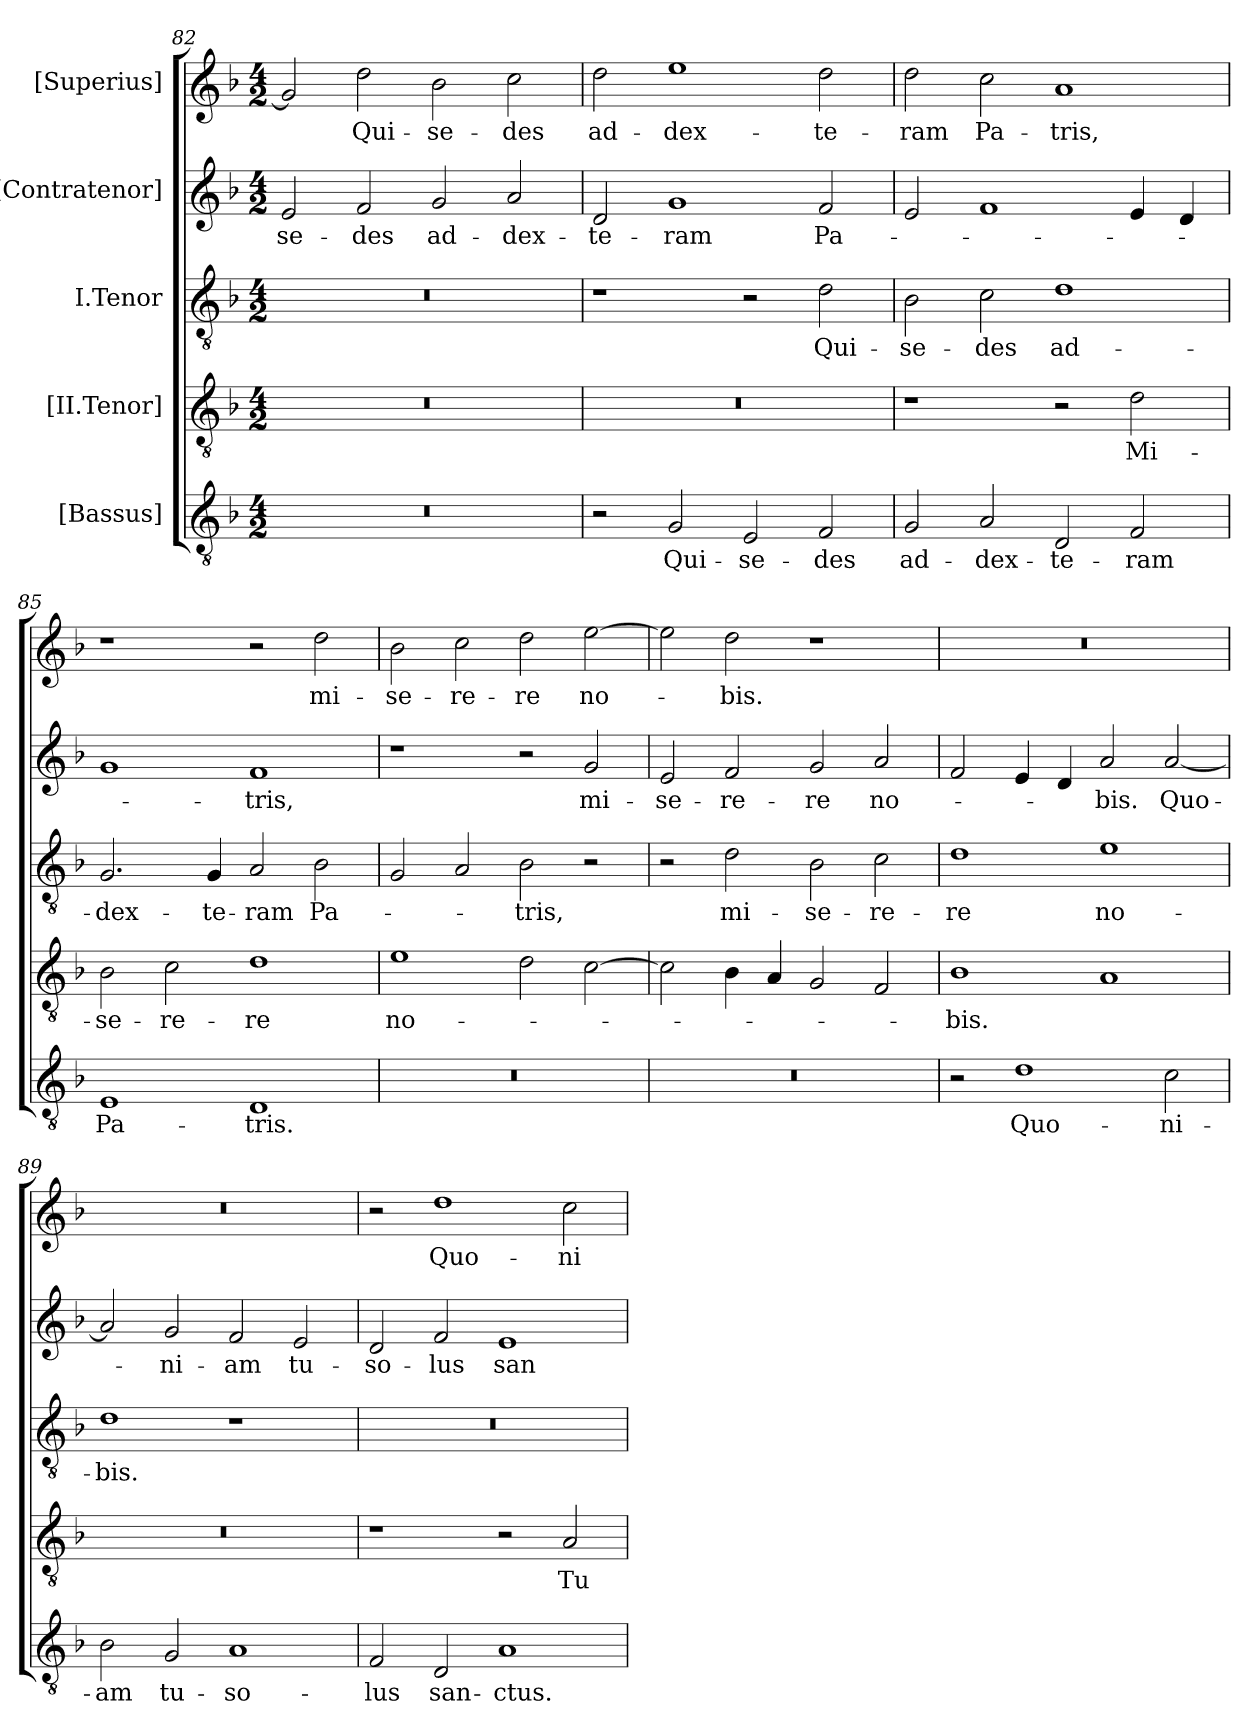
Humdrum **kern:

**kern	**text	**kern	**text	**kern	**text	**kern	**text	**kern	**text
*part5	*part5	*part4	*part4	*part3	*part3	*part2	*part2	*part1	*part1
*staff5	*staff5	*staff4	*staff4	*staff3	*staff3	*staff2	*staff2	*staff1	*staff1
*I"[Bassus]	*	*I"[II.Tenor]	*	*I"I.Tenor	*	*I"[Contratenor]	*	*I"[Superius]	*
*clefGv2	*	*clefGv2	*	*clefGv2	*	*clefG2	*	*clefG2	*
*k[b-]	*	*k[b-]	*	*k[b-]	*	*k[b-]	*	*k[b-]	*
*M4/2	*	*M4/2	*	*M4/2	*	*M4/2	*	*M4/2	*
=82	=82	=82	=82	=82	=82	=82	=82	=82	=82
0r	.	0r	.	0r	.	2e/	se-	2g/]	.
.	.	.	.	.	.	2f/	-des	2dd\	Qui-
.	.	.	.	.	.	2g/	ad-	2b-\	se-
.	.	.	.	.	.	2a/	dex-	2cc\	-des
=83	=83	=83	=83	=83	=83	=83	=83	=83	=83
2r	.	0r	.	1r	.	2d/	-te-	2dd\	ad-
2G/	Qui-	.	.	.	.	1g/	-ram	1ee\	dex-
2E/	se-	.	.	2r	.	.	.	.	.
2F/	-des	.	.	2d\	Qui-	2f/	Pa-	2dd\	-te-
=84	=84	=84	=84	=84	=84	=84	=84	=84	=84
2G/	ad-	1r	.	2B-\	se-	2e/	.	2dd\	-ram
2A/	dex-	.	.	2c\	-des	1f/	.	2cc\	Pa-
2D/	-te-	2r	.	1d\	ad-	.	.	1a/	-tris,
2F/	-ram	2d\	Mi-	.	.	4e/	.	.	.
.	.	.	.	.	.	4d/	.	.	.
=85	=85	=85	=85	=85	=85	=85	=85	=85	=85
1E/	Pa-	2B-\	-se-	2.G/	dex-	1g/	.	1r	.
.	.	2c\	-re-	.	.	.	.	.	.
.	.	.	.	4G/	-te-	.	.	.	.
1D/	-tris.	1d\	-re	2A/	-ram	1f/	-tris,	2r	.
.	.	.	.	2B-\	Pa-	.	.	2dd\	mi-
=86	=86	=86	=86	=86	=86	=86	=86	=86	=86
0r	.	1e\	no-	2G/	.	1r	.	2b-\	-se-
.	.	.	.	2A/	.	.	.	2cc\	-re-
.	.	2d\	.	2B-\	-tris,	2r	.	2dd\	-re
.	.	[2c\	.	2r	.	2g/	mi-	[2ee\	no-
=87	=87	=87	=87	=87	=87	=87	=87	=87	=87
0r	.	2c\]	.	2r	.	2e/	-se-	2ee\]	.
.	.	4B-\	.	2d\	mi-	2f/	-re-	2dd\	-bis.
.	.	4A/	.	.	.	.	.	.	.
.	.	2G/	.	2B-\	-se-	2g/	-re	1r	.
.	.	2F/	.	2c\	-re-	2a/	no-	.	.
=88	=88	=88	=88	=88	=88	=88	=88	=88	=88
2r	.	1B-\	-bis.	1d\	-re	2f/	.	0r	.
1d\	Quo-	.	.	.	.	4e/	.	.	.
.	.	.	.	.	.	4d/	.	.	.
.	.	1A/	.	1e\	no-	2a/	-bis.	.	.
2c\	-ni-	.	.	.	.	[2a/	Quo-	.	.
=89	=89	=89	=89	=89	=89	=89	=89	=89	=89
2B-\	-am	0r	.	1d\	-bis.	2a/]	.	0r	.
2G/	tu-	.	.	.	.	2g/	-ni-	.	.
1A/	so-	.	.	1r	.	2f/	-am	.	.
.	.	.	.	.	.	2e/	tu-	.	.
=90	=90	=90	=90	=90	=90	=90	=90	=90	=90
2F/	-lus	1r	.	0r	.	2d/	so-	2r	.
2D/	san-	.	.	.	.	2f/	-lus	1dd\	Quo-
1A/	-ctus.	2r	.	.	.	1e/	san-	.	.
.	.	2A/	Tu-	.	.	.	.	2cc\	-ni-
=	=	=	=	=	=	=	=	=	=
*-	*-	*-	*-	*-	*-	*-	*-	*-	*-
